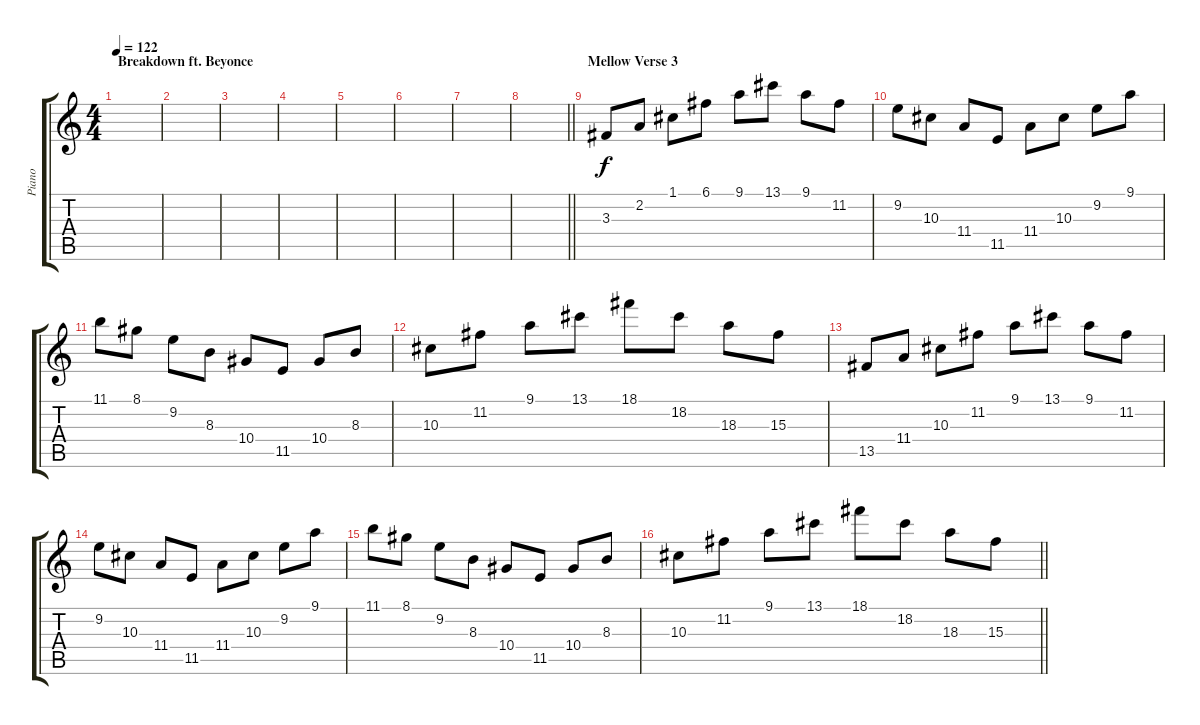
\track ("Piano" "Piano") {instrument acousticguitarsteel}
\staff {score tabs}
\tuning (C4 G3 Eb3 Bb2 F2 C2) {hide}
\ts (4 4)
\section ("" "Breakdown ft. Beyonce")
\tempo 122
\clef g2
\ks c
|
|
|
|
|
|
|
\barLineRight lightlight
|
\section ("" "Mellow Verse 3")
3.3.8 2.2.8 1.1.8 6.1.8 9.1.8 13.1.8 9.1.8 11.2.8 |
9.2.8 10.3.8 11.4.8 11.5.8 11.4.8 10.3.8 9.2.8 9.1.8 |
11.1.8 8.1.8 9.2.8 8.3.8 10.4.8 11.5.8 10.4.8 8.3.8 |
10.3.8 11.2.8 9.1.8 13.1.8 18.1.8 18.2.8 18.3.8 15.3.8 |
13.5.8 11.4.8 10.3.8 11.2.8 9.1.8 13.1.8 9.1.8 11.2.8 |
9.2.8 10.3.8 11.4.8 11.5.8 11.4.8 10.3.8 9.2.8 9.1.8 |
11.1.8 8.1.8 9.2.8 8.3.8 10.4.8 11.5.8 10.4.8 8.3.8 |
\barLineRight lightlight
10.3.8 11.2.8 9.1.8 13.1.8 18.1.8 18.2.8 18.3.8 15.3.8
